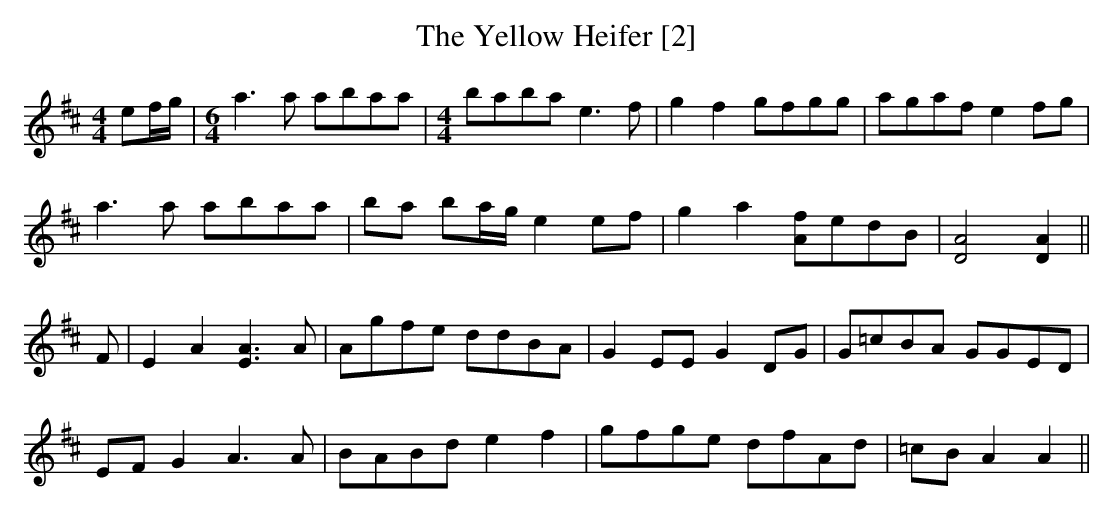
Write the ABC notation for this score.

X:1
T:Yellow Heifer [2], The
M:4/4
L:1/8
K:Amix
ef/g/|\
M:6/4
L:1/8
a3 a abaa|\
M:4/4
L:1/8
baba e3f|g2f2 gfgg|agaf e2fg|
a3a abaa|ba ba/g/ e2 ef|g2a2 [Af]edB|[D4A4] [D2A2]||
F|E2A2[E3A3]A|Agfe ddBA|G2EEG2DG|G=cBA GGED|
EF G2A3A|BABd e2f2|gfge dfAd|=cB A2A2||
